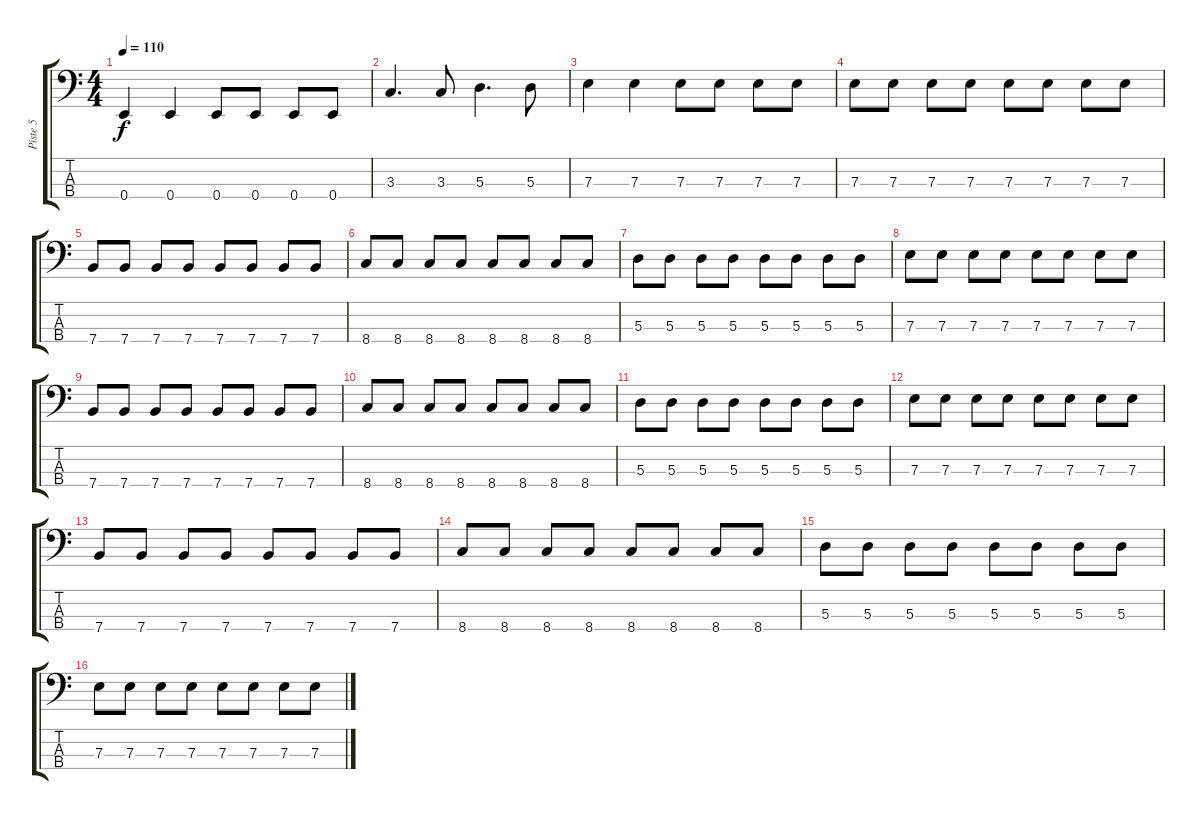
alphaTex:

\track ("Piste 5" "Piste 5") {instrument electricbassfinger}
\staff {score tabs}
\tuning (G2 D2 A1 E1) {hide}
\ts (4 4)
\tempo 110
\clef f4
\ks c
0.4.4{dy f} 0.4.4 0.4.8 0.4.8 0.4.8 0.4.8 |
3.3.4{d} 3.3.8 5.3.4{d} 5.3.8 |
7.3.4 7.3.4 7.3.8 7.3.8 7.3.8 7.3.8 |
7.3.8 7.3.8 7.3.8 7.3.8 7.3.8 7.3.8 7.3.8 7.3.8 |
7.4.8 7.4.8 7.4.8 7.4.8 7.4.8 7.4.8 7.4.8 7.4.8 |
8.4.8 8.4.8 8.4.8 8.4.8 8.4.8 8.4.8 8.4.8 8.4.8 |
5.3.8 5.3.8 5.3.8 5.3.8 5.3.8 5.3.8 5.3.8 5.3.8 |
7.3.8 7.3.8 7.3.8 7.3.8 7.3.8 7.3.8 7.3.8 7.3.8 |
7.4.8 7.4.8 7.4.8 7.4.8 7.4.8 7.4.8 7.4.8 7.4.8 |
8.4.8 8.4.8 8.4.8 8.4.8 8.4.8 8.4.8 8.4.8 8.4.8 |
5.3.8 5.3.8 5.3.8 5.3.8 5.3.8 5.3.8 5.3.8 5.3.8 |
7.3.8 7.3.8 7.3.8 7.3.8 7.3.8 7.3.8 7.3.8 7.3.8 |
7.4.8 7.4.8 7.4.8 7.4.8 7.4.8 7.4.8 7.4.8 7.4.8 |
8.4.8 8.4.8 8.4.8 8.4.8 8.4.8 8.4.8 8.4.8 8.4.8 |
5.3.8 5.3.8 5.3.8 5.3.8 5.3.8 5.3.8 5.3.8 5.3.8 |
7.3.8 7.3.8 7.3.8 7.3.8 7.3.8 7.3.8 7.3.8 7.3.8
